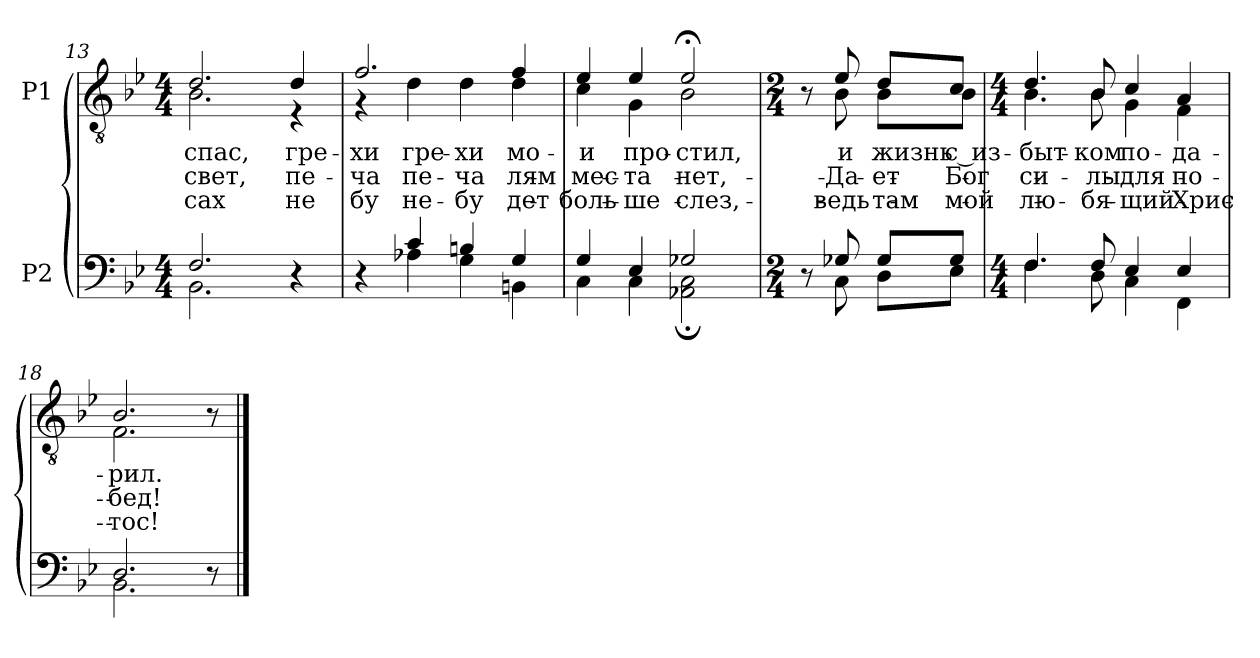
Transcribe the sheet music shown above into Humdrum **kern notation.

**kern	**kern	**text	**text	**text
*part2	*part1	*part1	*part1	*part1
*staff2	*staff1	*staff1	*staff1	*staff1
*I"P2	*I"P1	*	*	*
*clefF4	*clefGv2	*	*	*
*	*ITrd7c12	*	*	*
*k[b-e-]	*k[b-e-]	*	*	*
*B-:	*B-:	*	*	*
*M4/4	*M4/4	*	*	*
=13	=13	=13	=13	=13
*^	*	*	*	*
!	!	!	!LO:LY:b:color=#000000	!LO:LY:b:color=#000000	!LO:LY:b:color=#000000
*	*	*^	*	*	*
2.Fi/	2.BB-i\	2.Di/	2.BB-i\	спас,	свет,	-сах
!	!	!	!	!LO:LY:b:color=#000000	!LO:LY:b:color=#000000	!LO:LY:b:color=#000000
4r	4ryy	4Di/	4r	гре-	пе-	не
!!LO:LB:g=z	!!
=14	=14	=14	=14	=14	=14	=14
!	!	!	!	!LO:LY:b:color=#000000	!LO:LY:b:color=#000000	!LO:LY:b:color=#000000
4r	4ryy	2.Fi/	4r	-хи	-ча-	бу--
!	!	!	!	!LO:LY:b:color=#000000	!LO:LY:b:color=#000000	!LO:LY:b:color=#000000
4ci/	4A-Xi\	.	4Di\	гре-	-пе-	-не
!	!	!	!	!LO:LY:b:color=#000000	!LO:LY:b:color=#000000	!LO:LY:b:color=#000000
4Bni/	4Gi\	.	4Di\	-хи	-ча-	бу-
!	!	!	!	!LO:LY:b:color=#000000	!LO:LY:b:color=#000000	!LO:LY:b:color=#000000
4Gi/	4BBni\	4Fi/	4Di\	мо-	-лям	дет
=15	=15	=15	=15	=15	=15	=15
!	!	!	!	!LO:LY:b:color=#000000	!LO:LY:b:color=#000000	!LO:LY:b:color=#000000
4Gi/	4Ci\	4E-i/	4Ci\	-и	мес-	боль-
!	!	!	!	!LO:LY:b:color=#000000	!LO:LY:b:color=#000000	!LO:LY:b:color=#000000
4E-i/	4Ci\	4E-i/	4GGi\	про-	-та	-ше
!	!	!	!	!LO:LY:b:color=#000000	!LO:LY:b:color=#000000	!LO:LY:b:color=#000000
2G-Xi/	2AA-Xi\; 2Ci;	2E-;i/	2BB-i\	-стил,	нет,	слез,
=16	=16	=16	=16	=16	=16	=16
*M2/4	*	*M2/4	*	*	*	*
8r	8ryy	8r	8ryy	.	.	.
!	!	!	!	!LO:LY:b:color=#000000	!LO:LY:b:color=#000000	!LO:LY:b:color=#000000
8G-Xi/	8Ci\	8E-i/	8BB-i\	и	Да-	ведь
!	!	!	!	!LO:LY:b:color=#000000	!LO:LY:b:color=#000000	!LO:LY:b:color=#000000
8G-i/L	8Di\L	8Di/L	8BB-i\L	жизнь	-ет	там
!	!	!	!	!LO:LY:b:color=#000000	!LO:LY:b:color=#000000	!LO:LY:b:color=#000000
8G-i/J	8E-i\J	8Ci/J	8BB-i\J	с из-	Бог	мой
=17	=17	=17	=17	=17	=17	=17
*M4/4	*	*M4/4	*	*	*	*
!	!	!	!	!LO:LY:b:color=#000000	!LO:LY:b:color=#000000	!LO:LY:b:color=#000000
4.Fi/	4.Fi\	4.Di/	4.BB-i\	-быт-	си-	лю-
!	!	!	!	!LO:LY:b:color=#000000	!LO:LY:b:color=#000000	!LO:LY:b:color=#000000
8Fi/	8Di\	8BB-i/	8BB-i\	-ком	-лы	-бя-
!	!	!	!	!LO:LY:b:color=#000000	!LO:LY:b:color=#000000	!LO:LY:b:color=#000000
4E-i/	4Ci\	4Ci/	4GGi\	по-	для	-щий
!	!	!	!	!LO:LY:b:color=#000000	!LO:LY:b:color=#000000	!LO:LY:b:color=#000000
4E-i/	4FFi\	4AAi/	4FFi\	-да-	по-	Хрис-
=18	=18	=18	=18	=18	=18	=18
!	!	!	!	!LO:LY:b:color=#000000	!LO:LY:b:color=#000000	!LO:LY:b:color=#000000
2.Di/	2.BB-i\	2.BB-i/	2.FFi\	-рил.	-бед!	-тос!
8r	8ryy	8r	8ryy	.	.	.
*v	*v	*	*	*	*	*
*	*v	*v	*	*	*
==	==	==	==	==
*-	*-	*-	*-	*-
